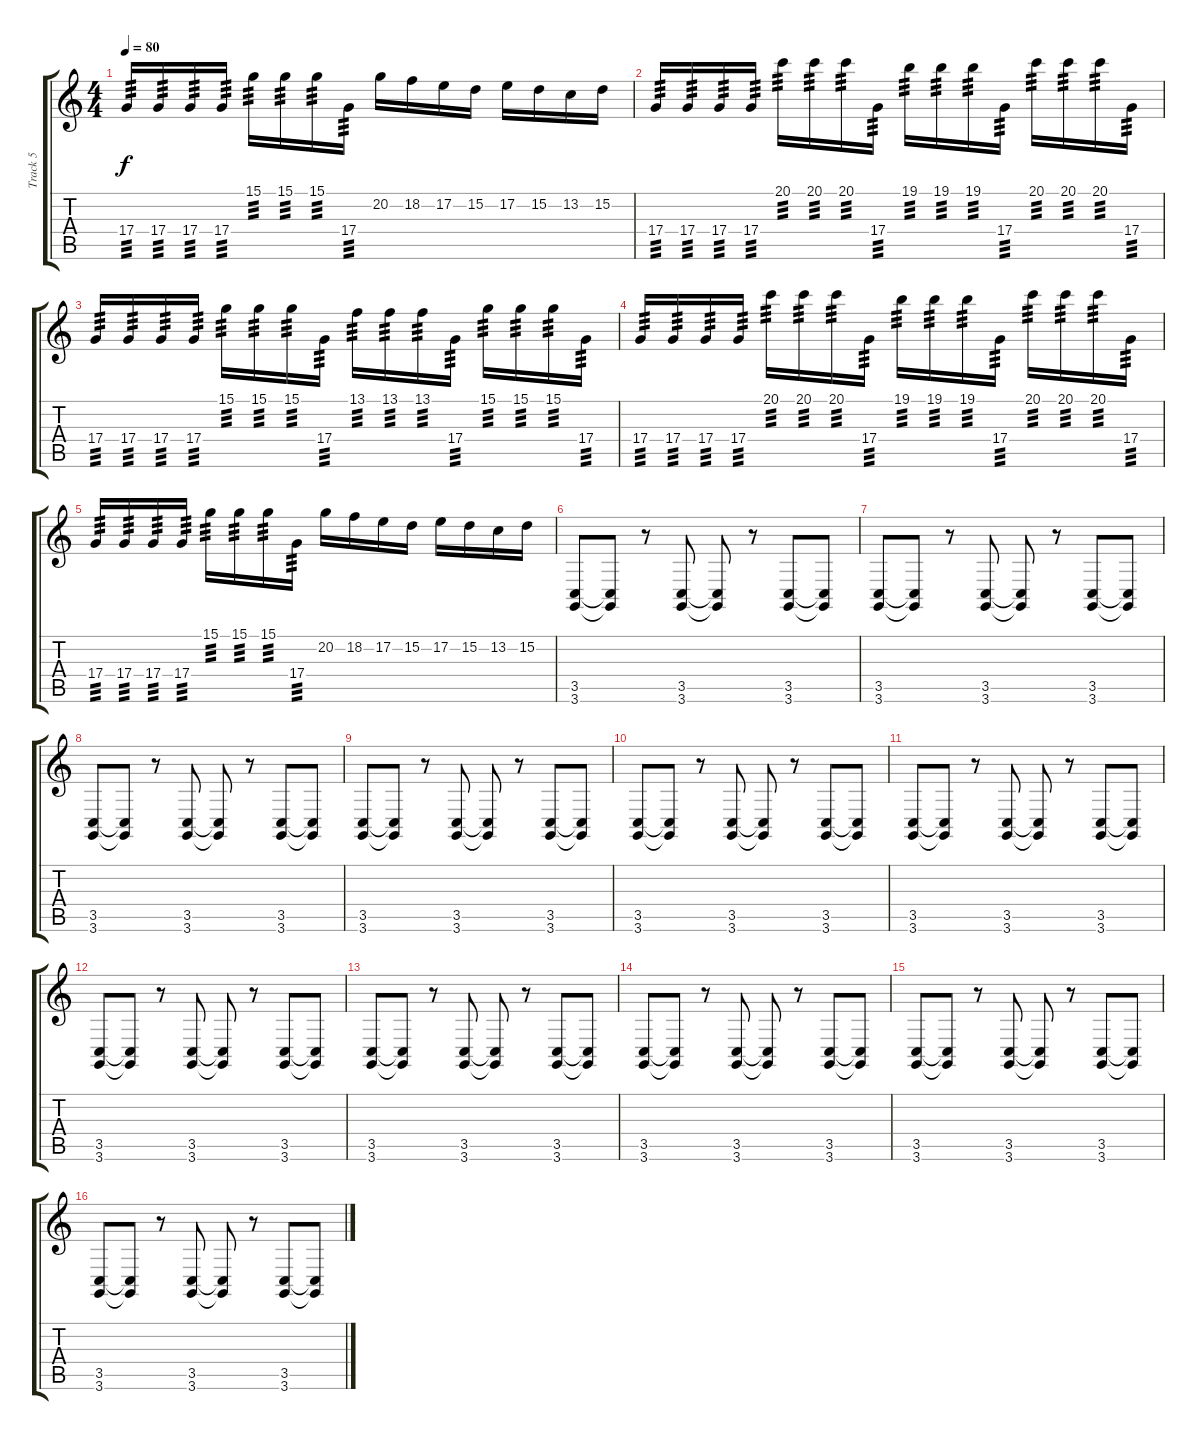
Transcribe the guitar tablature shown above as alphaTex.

\track ("Track 5" "Track 5") {instrument acousticgrandpiano}
\staff {score tabs}
\tuning (E4 B3 G3 D3 A2 E2) {hide}
\ts (4 4)
\tempo 80
\clef g2
\ks c
17.4.16{tp 3 dy f} 17.4.16{tp 3} 17.4.16{tp 3} 17.4.16{tp 3} 15.1.16{tp 3} 15.1.16{tp 3} 15.1.16{tp 3} 17.4.16{tp 3} 20.2.16 18.2.16 17.2.16 15.2.16 17.2.16 15.2.16 13.2.16 15.2.16 |
17.4.16{tp 3} 17.4.16{tp 3} 17.4.16{tp 3} 17.4.16{tp 3} 20.1.16{tp 3} 20.1.16{tp 3} 20.1.16{tp 3} 17.4.16{tp 3} 19.1.16{tp 3} 19.1.16{tp 3} 19.1.16{tp 3} 17.4.16{tp 3} 20.1.16{tp 3} 20.1.16{tp 3} 20.1.16{tp 3} 17.4.16{tp 3} |
17.4.16{tp 3} 17.4.16{tp 3} 17.4.16{tp 3} 17.4.16{tp 3} 15.1.16{tp 3} 15.1.16{tp 3} 15.1.16{tp 3} 17.4.16{tp 3} 13.1.16{tp 3} 13.1.16{tp 3} 13.1.16{tp 3} 17.4.16{tp 3} 15.1.16{tp 3} 15.1.16{tp 3} 15.1.16{tp 3} 17.4.16{tp 3} |
17.4.16{tp 3} 17.4.16{tp 3} 17.4.16{tp 3} 17.4.16{tp 3} 20.1.16{tp 3} 20.1.16{tp 3} 20.1.16{tp 3} 17.4.16{tp 3} 19.1.16{tp 3} 19.1.16{tp 3} 19.1.16{tp 3} 17.4.16{tp 3} 20.1.16{tp 3} 20.1.16{tp 3} 20.1.16{tp 3} 17.4.16{tp 3} |
17.4.16{tp 3} 17.4.16{tp 3} 17.4.16{tp 3} 17.4.16{tp 3} 15.1.16{tp 3} 15.1.16{tp 3} 15.1.16{tp 3} 17.4.16{tp 3} 20.2.16 18.2.16 17.2.16 15.2.16 17.2.16 15.2.16 13.2.16 15.2.16 |
(3.5 3.6).8 (3.5{t} 3.6{t}).8 r.8 (3.5 3.6).8 (3.5{t} 3.6{t}).8 r.8 (3.5 3.6).8 (3.5{t} 3.6{t}).8 |
(3.5 3.6).8 (3.5{t} 3.6{t}).8 r.8 (3.5 3.6).8 (3.5{t} 3.6{t}).8 r.8 (3.5 3.6).8 (3.5{t} 3.6{t}).8 |
(3.5 3.6).8 (3.5{t} 3.6{t}).8 r.8 (3.5 3.6).8 (3.5{t} 3.6{t}).8 r.8 (3.5 3.6).8 (3.5{t} 3.6{t}).8 |
(3.5 3.6).8 (3.5{t} 3.6{t}).8 r.8 (3.5 3.6).8 (3.5{t} 3.6{t}).8 r.8 (3.5 3.6).8 (3.5{t} 3.6{t}).8 |
(3.5 3.6).8 (3.5{t} 3.6{t}).8 r.8 (3.5 3.6).8 (3.5{t} 3.6{t}).8 r.8 (3.5 3.6).8 (3.5{t} 3.6{t}).8 |
(3.5 3.6).8 (3.5{t} 3.6{t}).8 r.8 (3.5 3.6).8 (3.5{t} 3.6{t}).8 r.8 (3.5 3.6).8 (3.5{t} 3.6{t}).8 |
(3.5 3.6).8 (3.5{t} 3.6{t}).8 r.8 (3.5 3.6).8 (3.5{t} 3.6{t}).8 r.8 (3.5 3.6).8 (3.5{t} 3.6{t}).8 |
(3.5 3.6).8 (3.5{t} 3.6{t}).8 r.8 (3.5 3.6).8 (3.5{t} 3.6{t}).8 r.8 (3.5 3.6).8 (3.5{t} 3.6{t}).8 |
(3.5 3.6).8 (3.5{t} 3.6{t}).8 r.8 (3.5 3.6).8 (3.5{t} 3.6{t}).8 r.8 (3.5 3.6).8 (3.5{t} 3.6{t}).8 |
(3.5 3.6).8 (3.5{t} 3.6{t}).8 r.8 (3.5 3.6).8 (3.5{t} 3.6{t}).8 r.8 (3.5 3.6).8 (3.5{t} 3.6{t}).8 |
(3.5 3.6).8 (3.5{t} 3.6{t}).8 r.8 (3.5 3.6).8 (3.5{t} 3.6{t}).8 r.8 (3.5 3.6).8 (3.5{t} 3.6{t}).8
